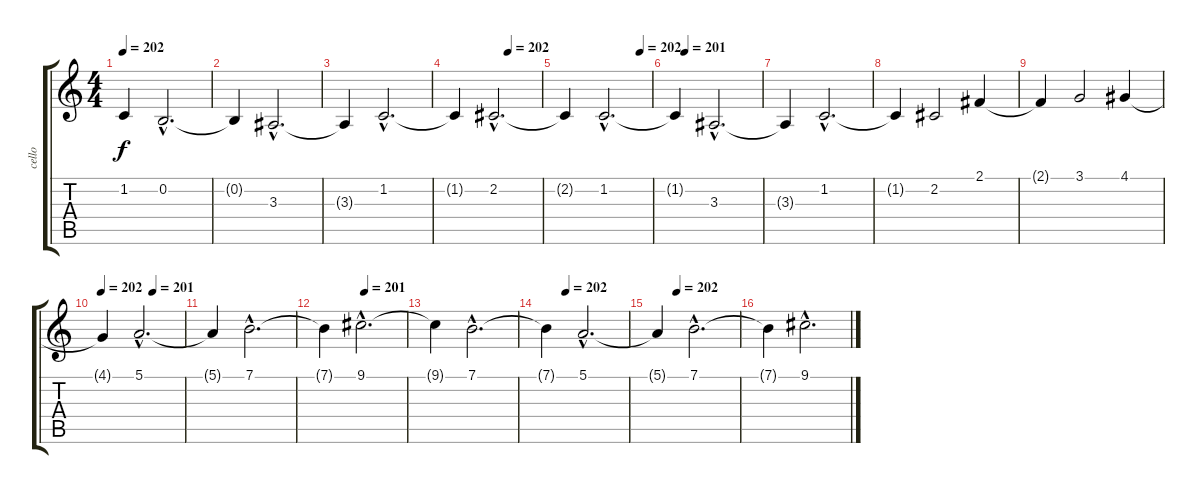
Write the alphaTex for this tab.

\track ("cello" "cello") {instrument stringensemble1}
\staff {score tabs}
\tuning (E4 B3 G3 D3 A2 E2) {hide}
\ts (4 4)
\tempo 202
\clef g2
\ks c
1.2{t}.4{dy f} 0.2{hac}.2{d} |
0.2{t}.4 3.3{hac}.2{d} |
3.3{t}.4 1.2{hac}.2{d} |
\tempo (202 0.625)
1.2{t}.4 2.2{hac}.2{d} |
\tempo (202 0.875)
2.2{t}.4 1.2{hac}.2{d} |
\tempo (201 0.125)
1.2{t}.4 3.3{hac}.2{d} |
3.3{t}.4 1.2{hac}.2{d} |
1.2{t}.4 2.2.2 2.1.4 |
2.1{t}.4 3.1.2 4.1.4 |
\tempo 202
\tempo (201 0.625)
4.1{t}.4 5.1{hac}.2{d} |
5.1{t}.4 7.1{hac}.2{d} |
\tempo (201 0.5)
7.1{t}.4 9.1{hac}.2{d} |
9.1{t}.4 7.1{hac}.2{d} |
\tempo (202 0.25)
7.1{t}.4 5.1{hac}.2{d} |
\tempo (202 0.25)
5.1{t}.4 7.1{hac}.2{d} |
7.1{t}.4 9.1{hac}.2{d}
